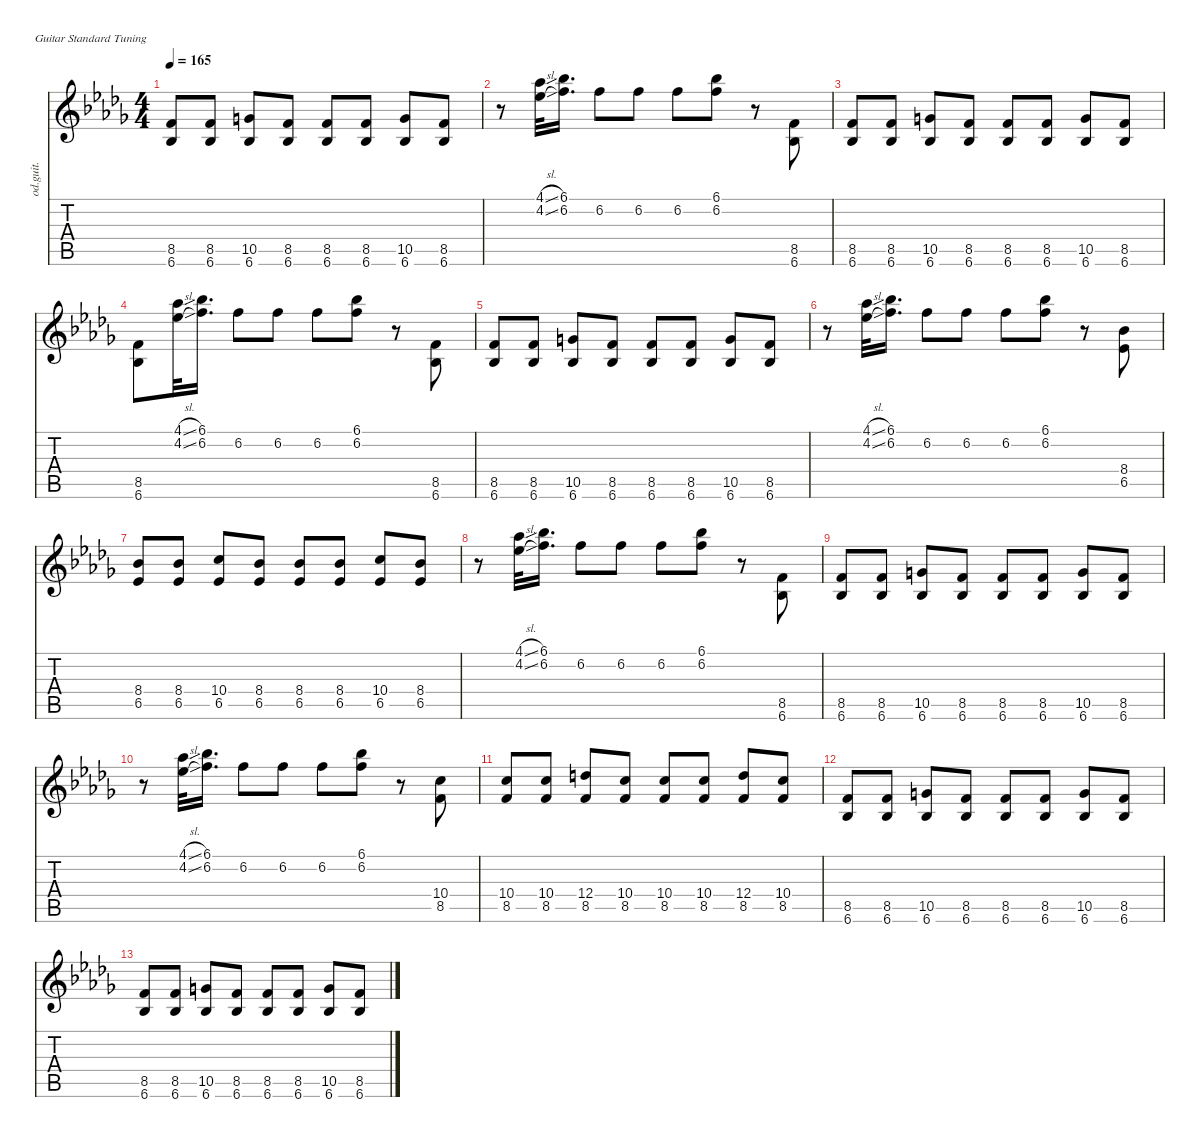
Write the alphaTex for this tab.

\defaultSystemsLayout 4
\hideDynamics
\bracketExtendMode nobrackets
\otherSystemsTrackNameOrientation horizontal
\track ("Marty McFly" "od.guit.") {mute instrument overdrivenguitar}
\staff {score tabs}
\tuning (E4 B3 G3 D3 A2 E2)
\ts (4 4)
\tempo 165
\clef g2
\ks bbminor
(8.5{acc forcenatural} 6.6{acc b}).8{dy f beam Up} (8.5{acc forcenatural} 6.6{acc b}).8{beam Up} (10.5{acc forcenatural} 6.6{acc b}).8{beam Up} (8.5{acc forcenatural} 6.6{acc b}).8{beam Up} (8.5{acc forcenatural} 6.6{acc b}).8{beam Up} (8.5{acc forcenatural} 6.6{acc b}).8{beam Up} (10.5{acc forcenatural} 6.6{acc b}).8{beam Up} (8.5{acc forcenatural} 6.6{acc b}).8{beam Up} |
r.8{beam Down} (4.1{sl acc b} 4.2{sl acc b}).32{beam Down} (6.1{acc b} 6.2{acc forcenatural}).16{d beam Down} 6.2{acc forcenatural}.8{beam Down} 6.2{acc forcenatural}.8{beam Down} 6.2{acc forcenatural}.8{beam Down} (6.1{acc b} 6.2{acc forcenatural}).8{beam Down} r.8{beam Down} (8.5{acc forcenatural} 6.6{acc b}).8{beam Up} |
(8.5{acc forcenatural} 6.6{acc b}).8{beam Up} (8.5{acc forcenatural} 6.6{acc b}).8{beam Up} (10.5{acc forcenatural} 6.6{acc b}).8{beam Up} (8.5{acc forcenatural} 6.6{acc b}).8{beam Up} (8.5{acc forcenatural} 6.6{acc b}).8{beam Up} (8.5{acc forcenatural} 6.6{acc b}).8{beam Up} (10.5{acc forcenatural} 6.6{acc b}).8{beam Up} (8.5{acc forcenatural} 6.6{acc b}).8{beam Up} |
(8.5{acc forcenatural} 6.6{acc b}).8{beam Down} (4.1{sl acc b} 4.2{sl acc b}).32{beam Down} (6.1{acc b} 6.2{acc forcenatural}).16{d beam Down} 6.2{acc forcenatural}.8{beam Down} 6.2{acc forcenatural}.8{beam Down} 6.2{acc forcenatural}.8{beam Down} (6.1{acc b} 6.2{acc forcenatural}).8{beam Down} r.8{beam Down} (8.5{acc forcenatural} 6.6{acc b}).8{beam Up} |
(8.5{acc forcenatural} 6.6{acc b}).8{beam Up} (8.5{acc forcenatural} 6.6{acc b}).8{beam Up} (10.5{acc forcenatural} 6.6{acc b}).8{beam Up} (8.5{acc forcenatural} 6.6{acc b}).8{beam Up} (8.5{acc forcenatural} 6.6{acc b}).8{beam Up} (8.5{acc forcenatural} 6.6{acc b}).8{beam Up} (10.5{acc forcenatural} 6.6{acc b}).8{beam Up} (8.5{acc forcenatural} 6.6{acc b}).8{beam Up} |
r.8{beam Down} (4.1{sl acc b} 4.2{sl acc b}).32{beam Down} (6.1{acc b} 6.2{acc forcenatural}).16{d beam Down} 6.2{acc forcenatural}.8{beam Down} 6.2{acc forcenatural}.8{beam Down} 6.2{acc forcenatural}.8{beam Down} (6.1{acc b} 6.2{acc forcenatural}).8{beam Down} r.8{beam Down} (8.4{acc b} 6.5{acc b}).8{beam Up} |
(8.4{acc b} 6.5{acc b}).8{beam Up} (8.4{acc b} 6.5{acc b}).8{beam Up} (10.4{acc forcenatural} 6.5{acc b}).8{beam Up} (8.4{acc b} 6.5{acc b}).8{beam Up} (8.4{acc b} 6.5{acc b}).8{beam Up} (8.4{acc b} 6.5{acc b}).8{beam Up} (10.4{acc forcenatural} 6.5{acc b}).8{beam Up} (8.4{acc b} 6.5{acc b}).8{beam Up} |
r.8{beam Down} (4.1{sl acc b} 4.2{sl acc b}).32{beam Down} (6.1{acc b} 6.2{acc forcenatural}).16{d beam Down} 6.2{acc forcenatural}.8{beam Down} 6.2{acc forcenatural}.8{beam Down} 6.2{acc forcenatural}.8{beam Down} (6.1{acc b} 6.2{acc forcenatural}).8{beam Down} r.8{beam Down} (8.5{acc forcenatural} 6.6{acc b}).8{beam Up} |
(8.5{acc forcenatural} 6.6{acc b}).8{beam Up} (8.5{acc forcenatural} 6.6{acc b}).8{beam Up} (10.5{acc forcenatural} 6.6{acc b}).8{beam Up} (8.5{acc forcenatural} 6.6{acc b}).8{beam Up} (8.5{acc forcenatural} 6.6{acc b}).8{beam Up} (8.5{acc forcenatural} 6.6{acc b}).8{beam Up} (10.5{acc forcenatural} 6.6{acc b}).8{beam Up} (8.5{acc forcenatural} 6.6{acc b}).8{beam Up} |
r.8{beam Down} (4.1{sl acc b} 4.2{sl acc b}).32{beam Down} (6.1{acc b} 6.2{acc forcenatural}).16{d beam Down} 6.2{acc forcenatural}.8{beam Down} 6.2{acc forcenatural}.8{beam Down} 6.2{acc forcenatural}.8{beam Down} (6.1{acc b} 6.2{acc forcenatural}).8{beam Down} r.8{beam Down} (10.4{acc forcenatural} 8.5{acc forcenatural}).8{beam Up} |
(10.4{acc forcenatural} 8.5{acc forcenatural}).8{beam Up} (10.4{acc forcenatural} 8.5{acc forcenatural}).8{beam Up} (12.4{acc forcenatural} 8.5{acc forcenatural}).8{beam Up} (10.4{acc forcenatural} 8.5{acc forcenatural}).8{beam Up} (10.4{acc forcenatural} 8.5{acc forcenatural}).8{beam Up} (10.4{acc forcenatural} 8.5{acc forcenatural}).8{beam Up} (12.4{acc forcenatural} 8.5{acc forcenatural}).8{beam Up} (10.4{acc forcenatural} 8.5{acc forcenatural}).8{beam Up} |
(8.5{acc forcenatural} 6.6{acc b}).8{beam Up} (8.5{acc forcenatural} 6.6{acc b}).8{beam Up} (10.5{acc forcenatural} 6.6{acc b}).8{beam Up} (8.5{acc forcenatural} 6.6{acc b}).8{beam Up} (8.5{acc forcenatural} 6.6{acc b}).8{beam Up} (8.5{acc forcenatural} 6.6{acc b}).8{beam Up} (10.5{acc forcenatural} 6.6{acc b}).8{beam Up} (8.5{acc forcenatural} 6.6{acc b}).8{beam Up} |
(8.5{acc forcenatural} 6.6{acc b}).8{beam Up} (8.5{acc forcenatural} 6.6{acc b}).8{beam Up} (10.5{acc forcenatural} 6.6{acc b}).8{beam Up} (8.5{acc forcenatural} 6.6{acc b}).8{beam Up} (8.5{acc forcenatural} 6.6{acc b}).8{beam Up} (8.5{acc forcenatural} 6.6{acc b}).8{beam Up} (10.5{acc forcenatural} 6.6{acc b}).8{beam Up} (8.5{acc forcenatural} 6.6{acc b}).8{beam Up}
